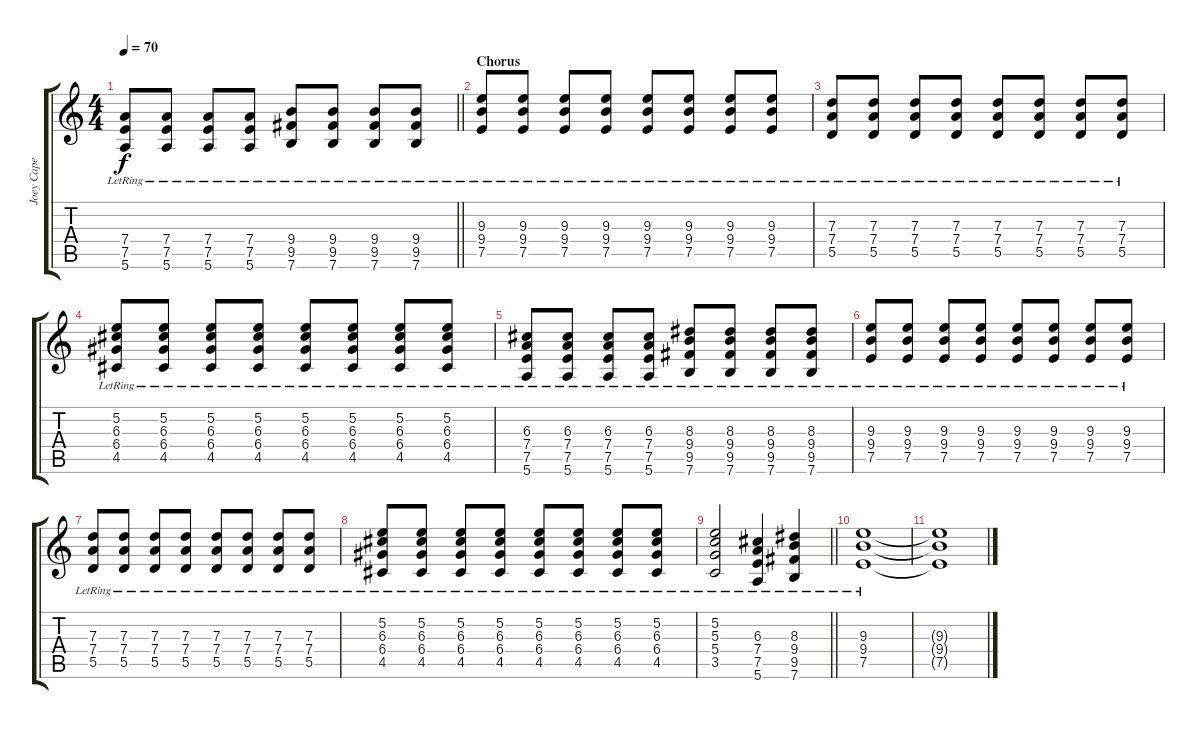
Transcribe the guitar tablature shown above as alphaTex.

\track ("Joey Cape" "Joey Cape") {instrument acousticguitarsteel}
\staff {score tabs}
\tuning (E4 B3 G3 D3 A2 E2) {hide}
\ts (4 4)
\tempo 70
\clef g2
\barLineRight lightlight
\ks c
(7.4{lr} 7.5{lr} 5.6{lr}).8{dy f} (7.4{lr} 7.5{lr} 5.6{lr}).8 (7.4{lr} 7.5{lr} 5.6{lr}).8 (7.4{lr} 7.5{lr} 5.6{lr}).8 (9.4{lr} 9.5{lr} 7.6{lr}).8 (9.4{lr} 9.5{lr} 7.6{lr}).8 (9.4{lr} 9.5{lr} 7.6{lr}).8 (9.4{lr} 9.5{lr} 7.6{lr}).8 |
\section ("" "Chorus")
(9.3{lr} 9.4{lr} 7.5{lr}).8 (9.3{lr} 9.4{lr} 7.5{lr}).8 (9.3{lr} 9.4{lr} 7.5{lr}).8 (9.3{lr} 9.4{lr} 7.5{lr}).8 (9.3{lr} 9.4{lr} 7.5{lr}).8 (9.3{lr} 9.4{lr} 7.5{lr}).8 (9.3{lr} 9.4{lr} 7.5{lr}).8 (9.3{lr} 9.4{lr} 7.5{lr}).8 |
(7.3{lr} 7.4{lr} 5.5{lr}).8 (7.3{lr} 7.4{lr} 5.5{lr}).8 (7.3{lr} 7.4{lr} 5.5{lr}).8 (7.3{lr} 7.4{lr} 5.5{lr}).8 (7.3{lr} 7.4{lr} 5.5{lr}).8 (7.3{lr} 7.4{lr} 5.5{lr}).8 (7.3{lr} 7.4{lr} 5.5{lr}).8 (7.3{lr} 7.4{lr} 5.5{lr}).8 |
(5.2{lr} 6.3{lr} 6.4{lr} 4.5{lr}).8 (5.2{lr} 6.3{lr} 6.4{lr} 4.5{lr}).8 (5.2{lr} 6.3{lr} 6.4{lr} 4.5{lr}).8 (5.2{lr} 6.3{lr} 6.4{lr} 4.5{lr}).8 (5.2{lr} 6.3{lr} 6.4{lr} 4.5{lr}).8 (5.2{lr} 6.3{lr} 6.4{lr} 4.5{lr}).8 (5.2{lr} 6.3{lr} 6.4{lr} 4.5{lr}).8 (5.2{lr} 6.3{lr} 6.4{lr} 4.5{lr}).8 |
(6.3 7.4{lr} 7.5{lr} 5.6{lr}).8 (6.3 7.4{lr} 7.5 5.6{lr}).8 (6.3 7.4{lr} 7.5 5.6{lr}).8 (6.3 7.4{lr} 7.5 5.6{lr}).8 (8.3 9.4{lr} 9.5{lr} 7.6{lr}).8 (8.3 9.4{lr} 9.5{lr} 7.6{lr}).8 (8.3 9.4{lr} 9.5{lr} 7.6{lr}).8 (8.3 9.4{lr} 9.5{lr} 7.6{lr}).8 |
(9.3{lr} 9.4{lr} 7.5{lr}).8 (9.3{lr} 9.4{lr} 7.5{lr}).8 (9.3{lr} 9.4{lr} 7.5{lr}).8 (9.3{lr} 9.4{lr} 7.5{lr}).8 (9.3{lr} 9.4{lr} 7.5{lr}).8 (9.3{lr} 9.4{lr} 7.5{lr}).8 (9.3{lr} 9.4{lr} 7.5{lr}).8 (9.3{lr} 9.4{lr} 7.5{lr}).8 |
(7.3{lr} 7.4{lr} 5.5{lr}).8 (7.3{lr} 7.4{lr} 5.5{lr}).8 (7.3{lr} 7.4{lr} 5.5{lr}).8 (7.3{lr} 7.4{lr} 5.5{lr}).8 (7.3{lr} 7.4{lr} 5.5{lr}).8 (7.3{lr} 7.4{lr} 5.5{lr}).8 (7.3{lr} 7.4{lr} 5.5{lr}).8 (7.3{lr} 7.4{lr} 5.5{lr}).8 |
(5.2{lr} 6.3{lr} 6.4{lr} 4.5{lr}).8 (5.2{lr} 6.3{lr} 6.4{lr} 4.5{lr}).8 (5.2{lr} 6.3{lr} 6.4{lr} 4.5{lr}).8 (5.2{lr} 6.3{lr} 6.4{lr} 4.5{lr}).8 (5.2{lr} 6.3{lr} 6.4{lr} 4.5{lr}).8 (5.2{lr} 6.3{lr} 6.4{lr} 4.5{lr}).8 (5.2{lr} 6.3{lr} 6.4{lr} 4.5{lr}).8 (5.2{lr} 6.3{lr} 6.4{lr} 4.5{lr}).8 |
\barLineRight lightlight
(5.2{lr} 5.3{lr} 5.4{lr} 3.5{lr}).2 (6.3 7.4{lr} 7.5{lr} 5.6{lr}).4 (8.3 9.4{lr} 9.5{lr} 7.6{lr}).4 |
(9.3{lr} 9.4{lr} 7.5{lr}).1 |
(9.3{t} 9.4{t} 7.5{t}).1
